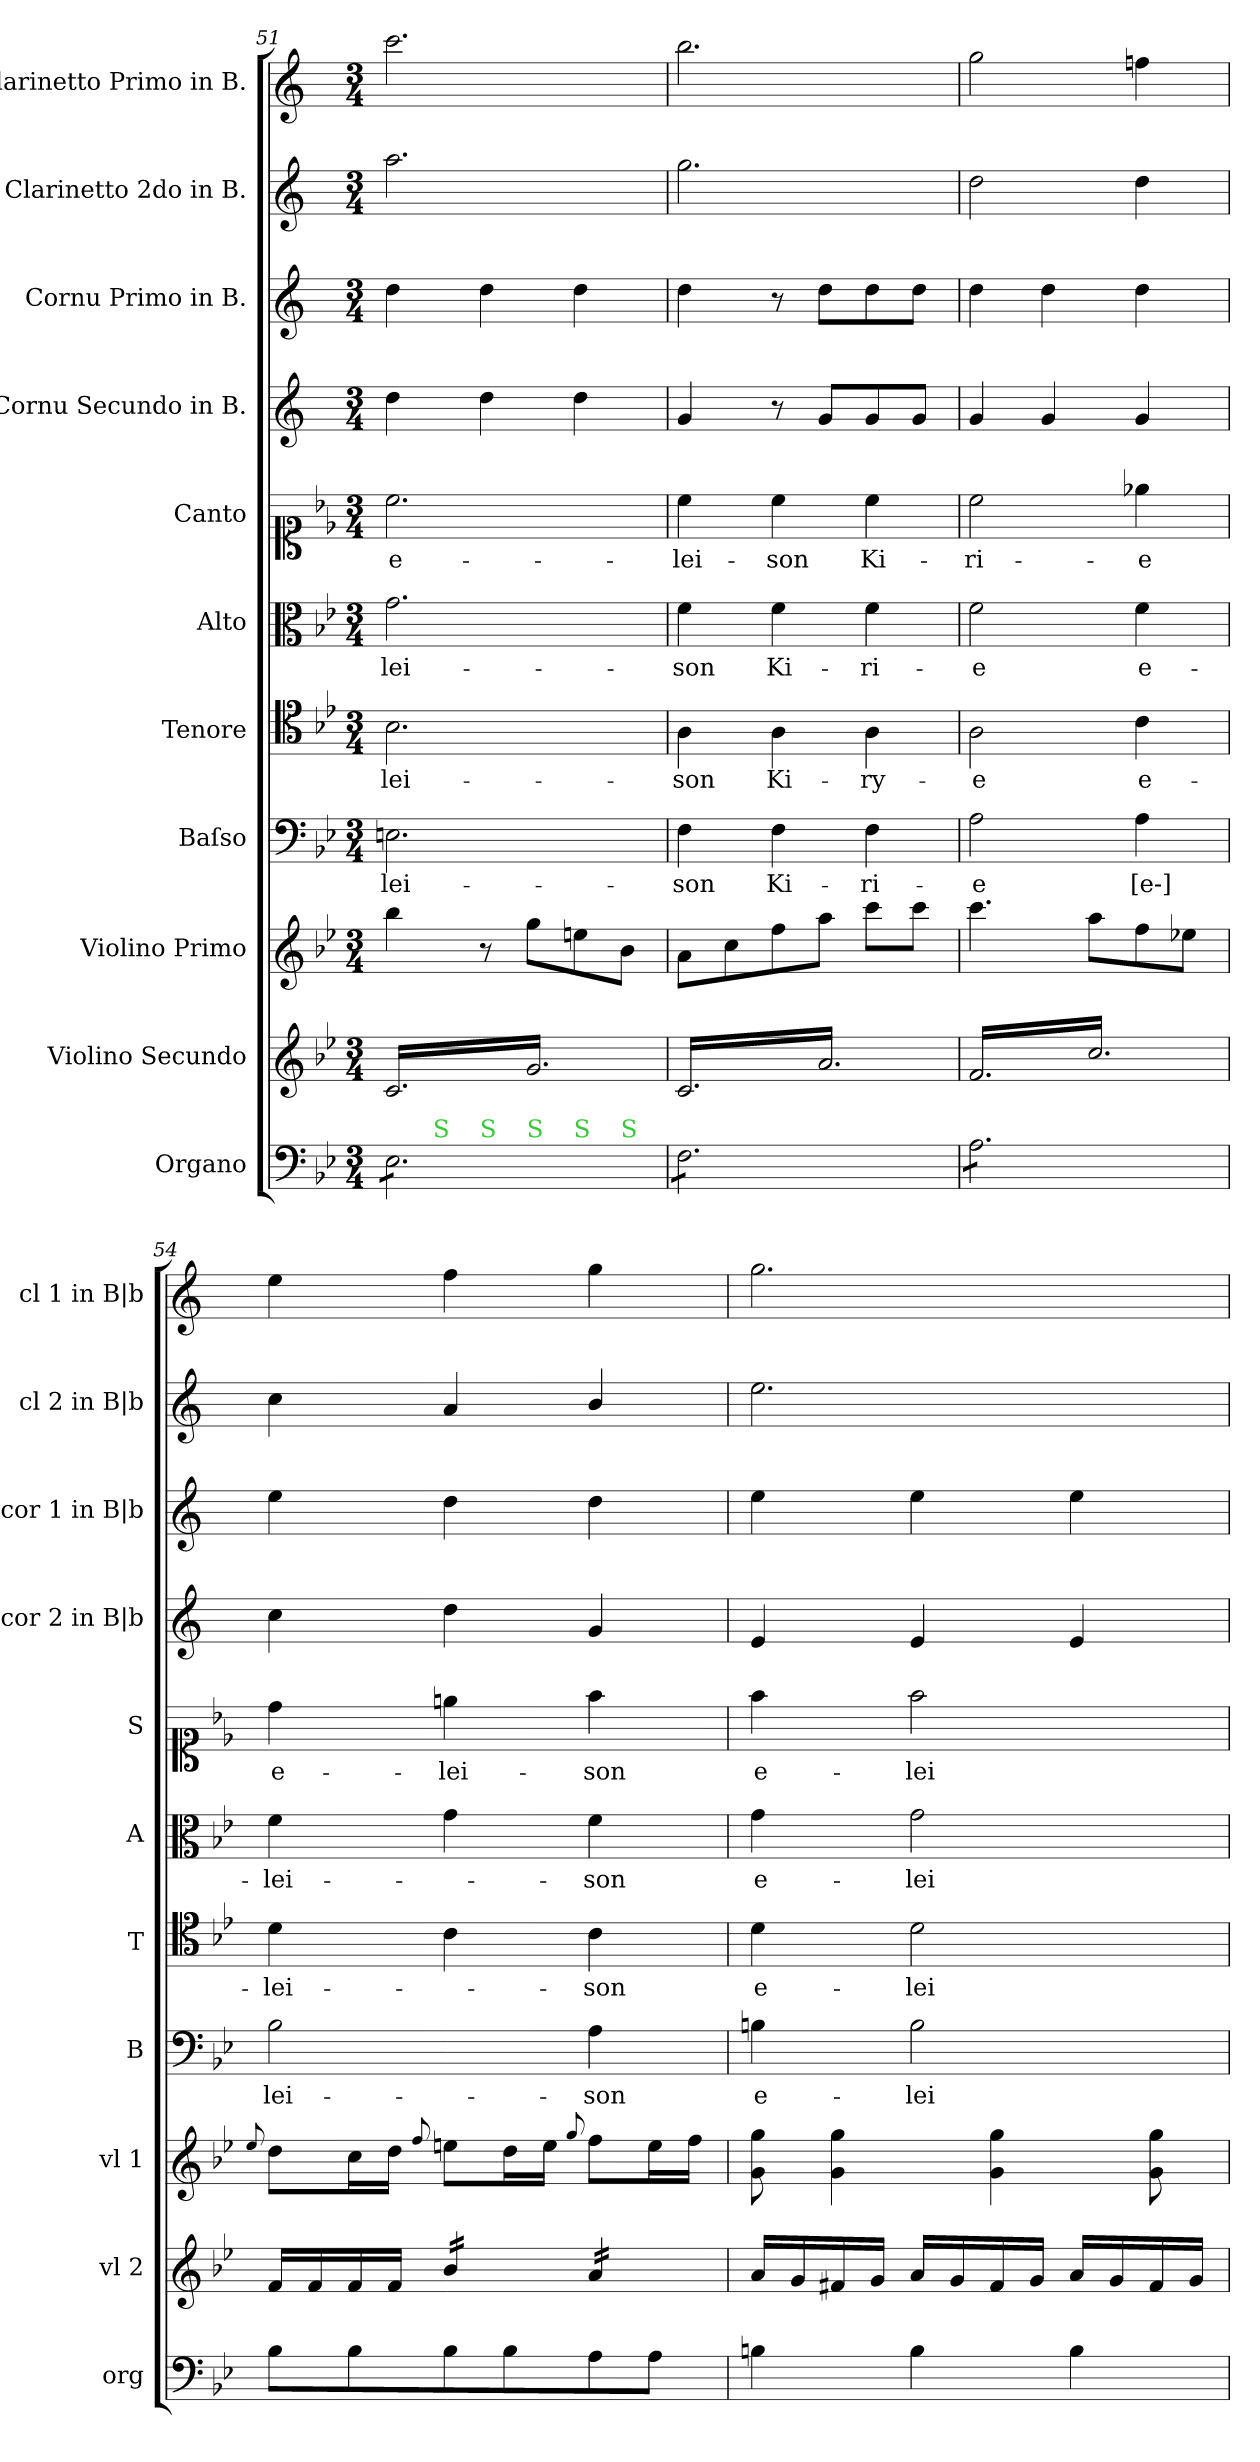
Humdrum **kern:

**kern	**kern	**kern	**kern	**text	**kern	**text	**kern	**text	**kern	**text	**kern	**kern	**kern	**kern
*part11	*part10	*part9	*part8	*part8	*part7	*part7	*part6	*part6	*part5	*part5	*part4	*part3	*part2	*part1
*staff11	*staff10	*staff9	*staff8	*staff8	*staff7	*staff7	*staff6	*staff6	*staff5	*staff5	*staff4	*staff3	*staff2	*staff1
*I"Organo	*I"Violino Secundo	*I"Violino Primo	*I"Baſso	*	*I"Tenore	*	*I"Alto	*	*I"Canto	*	*I"Cornu Secundo in B.	*I"Cornu Primo in B.	*I"Clarinetto 2do in B.	*I"Clarinetto Primo in B.
*I'org	*I'vl 2	*I'vl 1	*I'B	*	*I'T	*	*I'A	*	*I'S	*	*I'cor 2 in B|b	*I'cor 1 in B|b	*I'cl 2 in B|b	*I'cl 1 in B|b
*clefF4	*clefG2	*clefG2	*clefF4	*	*clefC4	*	*clefC3	*	*clefC1	*	*clefG2	*clefG2	*clefG2	*clefG2
*	*	*	*	*	*	*	*	*	*	*	*ITrd1c2	*ITrd1c2	*ITrd1c2	*ITrd1c2
*k[b-e-]	*k[b-e-]	*k[b-e-]	*k[b-e-]	*	*k[b-e-]	*	*k[b-e-]	*	*k[b-e-]	*	*k[b-e-]	*k[b-e-]	*k[b-e-]	*k[b-e-]
*B-:	*B-:	*B-:	*B-:	*	*B-:	*	*B-:	*	*B-:	*	*B-:	*B-:	*B-:	*B-:
*M3/4	*M3/4	*M3/4	*M3/4	*	*M3/4	*	*M3/4	*	*M3/4	*	*M3/4	*M3/4	*M3/4	*M3/4
=51	=51	=51	=51	=51	=51	=51	=51	=51	=51	=51	=51	=51	=51	=51
!LO:TX:a:color=limegreen:t=S	!	!	!	!	!	!	!	!	!	!	!	!	!	!
*^	*	*	*	*	*	*	*	*	*	*	*	*	*	*
*	*^	*	*	*	*	*	*	*	*	*	*	*	*	*	*
*	*	*^	*	*	*	*	*	*	*	*	*	*	*	*	*	*
*	*	*	*^	*	*	*	*	*	*	*	*	*	*	*	*	*	*
*tremolo	*	*	*	*	*	*	*	*	*	*	*	*	*	*	*	*	*	*
*	*	*	*	*	*tremolo	*	*	*	*	*	*	*	*	*	*	*	*	*
8E-\L	8ryy	4ryy	4.ryy	2ryy	16c/LL	4bb-\	2.En\	-lei-	2.B-\	-lei-	2.g\	-lei-	2.cc\	e-	4cc\	4cc\	2.gg\	2.bb-\
.	.	.	.	.	16g/	.	.	.	.	.	.	.	.	.	.	.	.	.
!	!LO:TX:a:color=limegreen:t=S	!	!	!	!	!	!	!	!	!	!	!	!	!	!	!	!	!
8E-\	2ryy	.	.	.	16c/	.	.	.	.	.	.	.	.	.	.	.	.	.
.	.	.	.	.	16g/	.	.	.	.	.	.	.	.	.	.	.	.	.
!	!	!LO:TX:a:color=limegreen:t=S	!	!	!	!	!	!	!	!	!	!	!	!	!	!	!	!
8E-\	.	2ryy	.	.	16c/	8r	.	.	.	.	.	.	.	.	4cc\	4cc\	.	.
.	.	.	.	.	16g/	.	.	.	.	.	.	.	.	.	.	.	.	.
!	!	!	!LO:TX:a:color=limegreen:t=S	!	!	!	!	!	!	!	!	!	!	!	!	!	!	!
8E-\	.	.	4.ryy	.	16c/	8gg\L	.	.	.	.	.	.	.	.	.	.	.	.
.	.	.	.	.	16g/	.	.	.	.	.	.	.	.	.	.	.	.	.
!	!	!	!	!LO:TX:a:color=limegreen:t=S	!	!	!	!	!	!	!	!	!	!	!	!	!	!
8E-\	.	.	.	4ryy	16c/	8een\	.	.	.	.	.	.	.	.	4cc\	4cc\	.	.
.	.	.	.	.	16g/	.	.	.	.	.	.	.	.	.	.	.	.	.
!	!LO:TX:a:color=limegreen:t=S	!	!	!	!	!	!	!	!	!	!	!	!	!	!	!	!	!
8E-\J	8ryy	.	.	.	16c/	8b-\J	.	.	.	.	.	.	.	.	.	.	.	.
.	.	.	.	.	16g/JJ	.	.	.	.	.	.	.	.	.	.	.	.	.
*v	*v	*v	*v	*v	*	*	*	*	*	*	*	*	*	*	*	*	*	*
=52	=52	=52	=52	=52	=52	=52	=52	=52	=52	=52	=52	=52	=52	=52
8F\L	16c/LL	8a\L	4F\	-son	4A\	-son	4f\	-son	4cc\	-lei-	4f/	4cc\	2.ff\	2.aa\
.	16a/	.	.	.	.	.	.	.	.	.	.	.	.	.
8F\	16c/	8cc\	.	.	.	.	.	.	.	.	.	.	.	.
.	16a/	.	.	.	.	.	.	.	.	.	.	.	.	.
8F\	16c/	8ff\	4F\	Ki-	4A\	Ki-	4f\	Ki-	4cc\	-son	8r	8r	.	.
.	16a/	.	.	.	.	.	.	.	.	.	.	.	.	.
8F\	16c/	8aa\J	.	.	.	.	.	.	.	.	8f/L	8cc\L	.	.
.	16a/	.	.	.	.	.	.	.	.	.	.	.	.	.
8F\	16c/	8ccc\L	4F\	-ri-	4A\	-ry-	4f\	-ri-	4cc\	Ki-	8f/	8cc\	.	.
.	16a/	.	.	.	.	.	.	.	.	.	.	.	.	.
8F\J	16c/	8ccc\J	.	.	.	.	.	.	.	.	8f/J	8cc\J	.	.
.	16a/JJ	.	.	.	.	.	.	.	.	.	.	.	.	.
=53	=53	=53	=53	=53	=53	=53	=53	=53	=53	=53	=53	=53	=53	=53
8A\L	16f/LL	4.ccc\	2A\	-e	2A\	-e	2f\	-e	2cc\	-ri-	4f/	4cc\	2cc\	2ff\
.	16cc/	.	.	.	.	.	.	.	.	.	.	.	.	.
8A\	16f/	.	.	.	.	.	.	.	.	.	.	.	.	.
.	16cc/	.	.	.	.	.	.	.	.	.	.	.	.	.
8A\	16f/	.	.	.	.	.	.	.	.	.	4f/	4cc\	.	.
.	16cc/	.	.	.	.	.	.	.	.	.	.	.	.	.
8A\	16f/	8aa\L	.	.	.	.	.	.	.	.	.	.	.	.
.	16cc/	.	.	.	.	.	.	.	.	.	.	.	.	.
8A\	16f/	8ff\	4A\	[e-]	4c\	e-	4f\	e-	4ee-X\	-e	4f/	4cc\	4cc\	4ee-X\
.	16cc/	.	.	.	.	.	.	.	.	.	.	.	.	.
8A\J	16f/	8ee-X\J	.	.	.	.	.	.	.	.	.	.	.	.
*Xtremolo	*	*	*	*	*	*	*	*	*	*	*	*	*	*
.	16cc/JJ	.	.	.	.	.	.	.	.	.	.	.	.	.
*	*Xtremolo	*	*	*	*	*	*	*	*	*	*	*	*	*
=54	=54	=54	=54	=54	=54	=54	=54	=54	=54	=54	=54	=54	=54	=54
.	.	8qqee-/	.	.	.	.	.	.	.	.	.	.	.	.
8B-\L	16f/LL	8dd\L	2B-\	-lei-	4d\	-lei-	4f\	-lei-	4dd\	e-	4b-\	4dd\	4b-\	4dd\
.	16f/	.	.	.	.	.	.	.	.	.	.	.	.	.
8B-\	16f/	16cc\L	.	.	.	.	.	.	.	.	.	.	.	.
.	16f/JJ	16dd\JJ	.	.	.	.	.	.	.	.	.	.	.	.
.	.	8qqff/	.	.	.	.	.	.	.	.	.	.	.	.
*	*tremolo	*	*	*	*	*	*	*	*	*	*	*	*	*
8B-\	16b-/LL	8een\L	.	.	4c\	.	4g\	.	4een\	-lei-	4cc\	4cc\	4g/	4ee-\
.	16b-/	.	.	.	.	.	.	.	.	.	.	.	.	.
8B-\	16b-/	16dd\L	.	.	.	.	.	.	.	.	.	.	.	.
.	16b-/JJ	16ee\JJ	.	.	.	.	.	.	.	.	.	.	.	.
.	.	8qqgg/	.	.	.	.	.	.	.	.	.	.	.	.
8A\	16a/LL	8ff\L	4A\	-son	4c\	-son	4f\	-son	4ff\	-son	4f/	4cc\	4a/	4ff\
.	16a/	.	.	.	.	.	.	.	.	.	.	.	.	.
8A\J	16a/	16ee\L	.	.	.	.	.	.	.	.	.	.	.	.
.	16a/JJ	16ff\JJ	.	.	.	.	.	.	.	.	.	.	.	.
*	*Xtremolo	*	*	*	*	*	*	*	*	*	*	*	*	*
=55	=55	=55	=55	=55	=55	=55	=55	=55	=55	=55	=55	=55	=55	=55
!	!	!	!	!LO:LY:i	!	!LO:LY:i	!	!LO:LY:i	!	!	!	!	!	!
4Bn\	16a/LL	8g\ 8gg\	4Bn\	e-	4d\	e-	4g\	e-	4ff\	e-	4d/	4dd\	2.dd\	2.ff\
.	16g/	.	.	.	.	.	.	.	.	.	.	.	.	.
.	16f#X/	4g\ 4gg\	.	.	.	.	.	.	.	.	.	.	.	.
.	16g/JJ	.	.	.	.	.	.	.	.	.	.	.	.	.
!	!	!	!	!LO:LY:i	!	!LO:LY:i	!	!LO:LY:i	!	!	!	!	!	!
4B\	16a/LL	.	2B\	-lei-	2d\	-lei-	2g\	-lei-	2ff\	-lei-	4d/	4dd\	.	.
.	16g/	.	.	.	.	.	.	.	.	.	.	.	.	.
.	16f#/	4g\ 4gg\	.	.	.	.	.	.	.	.	.	.	.	.
.	16g/JJ	.	.	.	.	.	.	.	.	.	.	.	.	.
4B\	16a/LL	.	.	.	.	.	.	.	.	.	4d/	4dd\	.	.
.	16g/	.	.	.	.	.	.	.	.	.	.	.	.	.
.	16f#/	8g\ 8gg\	.	.	.	.	.	.	.	.	.	.	.	.
.	16g/JJ	.	.	.	.	.	.	.	.	.	.	.	.	.
=	=	=	=	=	=	=	=	=	=	=	=	=	=	=
*-	*-	*-	*-	*-	*-	*-	*-	*-	*-	*-	*-	*-	*-	*-
